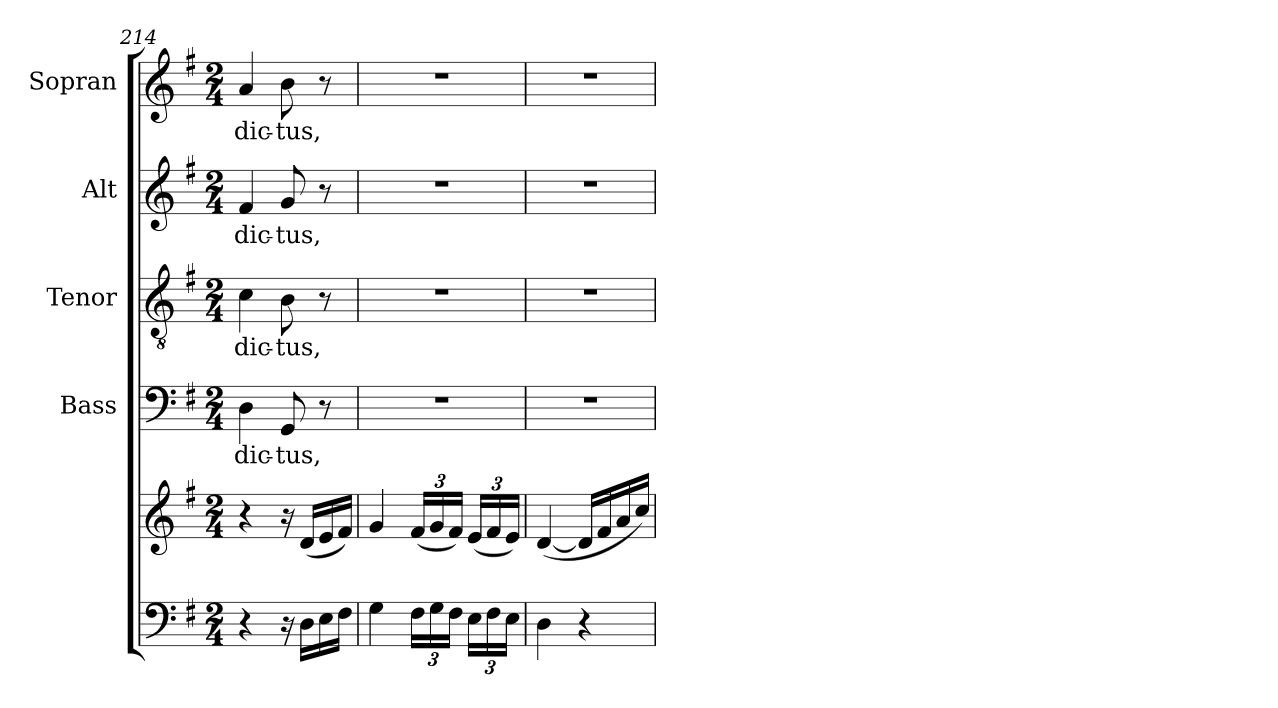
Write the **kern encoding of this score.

**kern	**kern	**kern	**text	**kern	**text	**kern	**text	**kern	**text
*part5	*part5	*part4	*part4	*part3	*part3	*part2	*part2	*part1	*part1
*staff6	*staff5	*staff4	*staff4	*staff3	*staff3	*staff2	*staff2	*staff1	*staff1
*	*	*I"Bass	*	*I"Tenor	*	*I"Alt	*	*I"Sopran	*
*	*	*I'B.	*	*I'T.	*	*I'A.	*	*I'S.	*
*clefF4	*clefG2	*clefF4	*	*clefGv2	*	*clefG2	*	*clefG2	*
*k[f#]	*k[f#]	*k[f#]	*	*k[f#]	*	*k[f#]	*	*k[f#]	*
*G:	*G:	*G:	*	*G:	*	*G:	*	*G:	*
*M2/4	*M2/4	*M2/4	*	*M2/4	*	*M2/4	*	*M2/4	*
=214	=214	=214	=214	=214	=214	=214	=214	=214	=214
!	!	!	!LO:LY:b	!	!LO:LY:b	!	!LO:LY:b	!	!LO:LY:b
4r	4r	4D\	-dic-	4c\	-dic-	4f#/	-dic-	4a/	-dic-
!	!	!	!LO:LY:b	!	!LO:LY:b	!	!LO:LY:b	!	!LO:LY:b
16r	16r	8GG/	-tus,	8B\	-tus,	8g/	-tus,	8b\	-tus,
16D\LL	(<16d/LL	.	.	.	.	.	.	.	.
16E\	16e/	8r	.	8r	.	8r	.	8r	.
16F#\JJ	16f#/JJ)	.	.	.	.	.	.	.	.
=215	=215	=215	=215	=215	=215	=215	=215	=215	=215
4G\	4g/	2r	.	2r	.	2r	.	2r	.
*Xbrackettup	*Xbrackettup	*	*	*	*	*	*	*	*
24F#\LL	(<24f#/LL	.	.	.	.	.	.	.	.
24G\	24g/	.	.	.	.	.	.	.	.
24F#\JJ	24f#/JJ)	.	.	.	.	.	.	.	.
24E\LL	(<24e/LL	.	.	.	.	.	.	.	.
24F#\	24f#/	.	.	.	.	.	.	.	.
24E\JJ	24e/JJ)	.	.	.	.	.	.	.	.
=216	=216	=216	=216	=216	=216	=216	=216	=216	=216
4D\	(<[4d/	2r	.	2r	.	2r	.	2r	.
4r	16d/LL]	.	.	.	.	.	.	.	.
.	16f#/	.	.	.	.	.	.	.	.
.	16a/	.	.	.	.	.	.	.	.
.	16cc/JJ)	.	.	.	.	.	.	.	.
=	=	=	=	=	=	=	=	=	=
*-	*-	*-	*-	*-	*-	*-	*-	*-	*-
